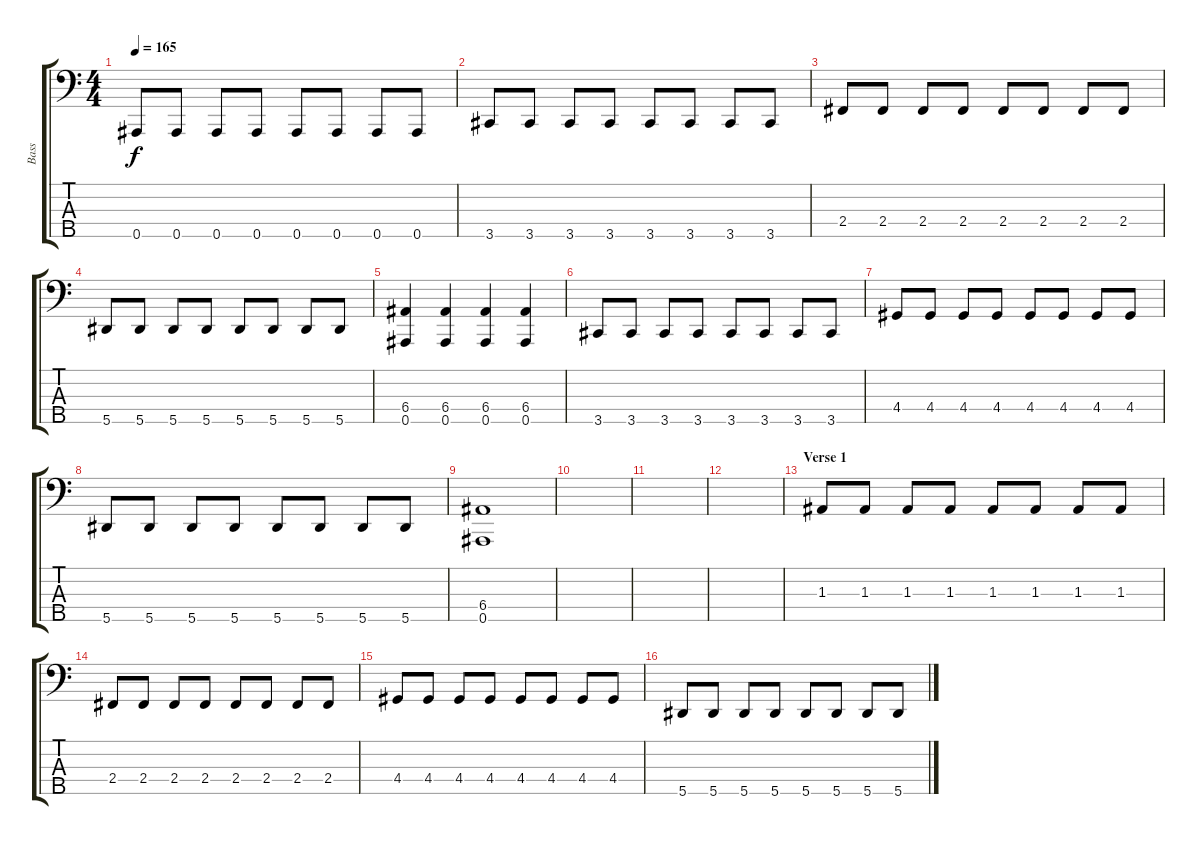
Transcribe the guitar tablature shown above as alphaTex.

\track ("Bass" "Bass") {instrument electricbassfinger}
\staff {score tabs}
\tuning (G2 D2 A1 E1 Bb0) {hide}
\ts (4 4)
\tempo 165
\clef f4
\ks c
0.5.8{dy f volume 13} 0.5.8 0.5.8 0.5.8 0.5.8 0.5.8 0.5.8 0.5.8 |
3.5.8 3.5.8 3.5.8 3.5.8 3.5.8 3.5.8 3.5.8 3.5.8 |
2.4.8 2.4.8 2.4.8 2.4.8 2.4.8 2.4.8 2.4.8 2.4.8 |
5.5.8 5.5.8 5.5.8 5.5.8 5.5.8 5.5.8 5.5.8 5.5.8 |
(6.4 0.5).4{volume 13} (6.4 0.5).4 (6.4 0.5).4 (6.4 0.5).4 |
3.5.8 3.5.8 3.5.8 3.5.8 3.5.8 3.5.8 3.5.8 3.5.8 |
4.4.8 4.4.8 4.4.8 4.4.8 4.4.8 4.4.8 4.4.8 4.4.8 |
5.5.8 5.5.8 5.5.8 5.5.8 5.5.8 5.5.8 5.5.8 5.5.8 |
(6.4 0.5).1 |
|
|
|
\section ("" "Verse 1")
1.3.8{volume 9} 1.3.8 1.3.8 1.3.8 1.3.8 1.3.8 1.3.8 1.3.8 |
2.4.8 2.4.8 2.4.8 2.4.8 2.4.8 2.4.8 2.4.8 2.4.8 |
4.4.8 4.4.8 4.4.8 4.4.8 4.4.8 4.4.8 4.4.8 4.4.8 |
5.5.8 5.5.8 5.5.8 5.5.8 5.5.8 5.5.8 5.5.8 5.5.8
